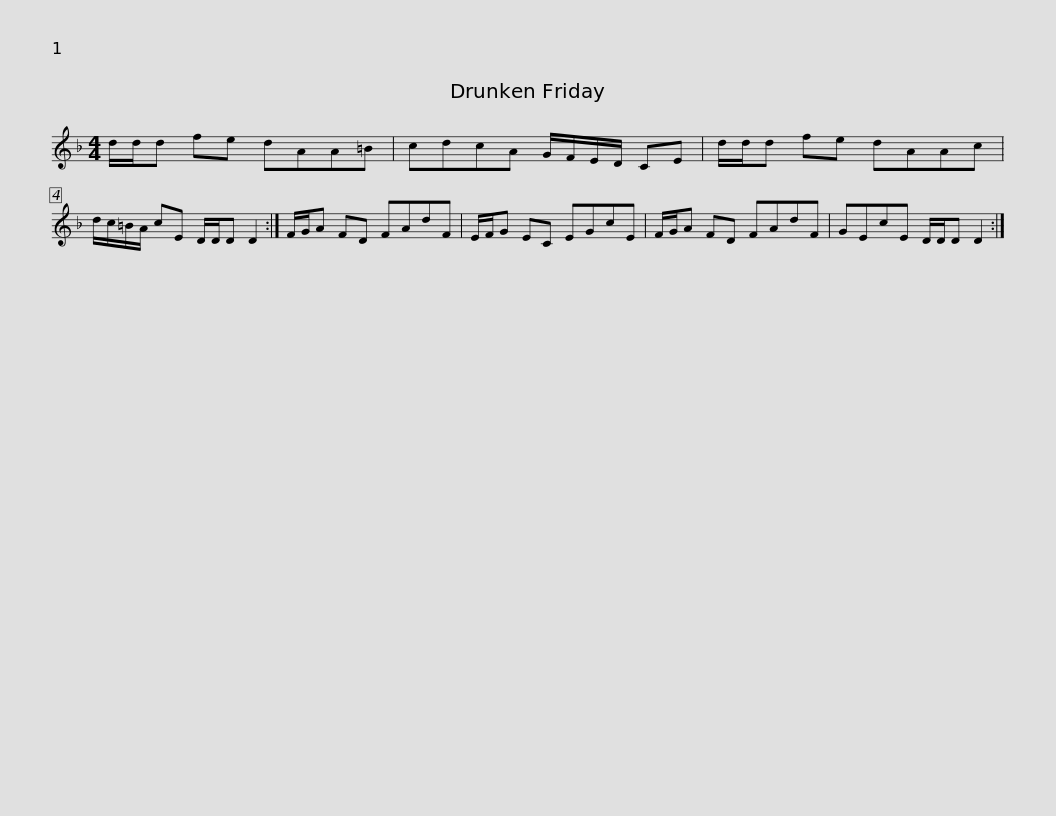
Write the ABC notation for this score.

X:1
L:1/8
M:4/4
I:linebreak $
K:F
V:1 treble
V:1
 d/d/d fe dAA=B | cdcA G/F/E/D/ CE | d/d/d fe dAAc | d/c/=B/A/ cE D/D/D D2 :|$ F/G/A FD FAdF | %5
 E/F/G EC EGcE | F/G/A FD FAdF | GEcE D/D/D D2 :| %8
